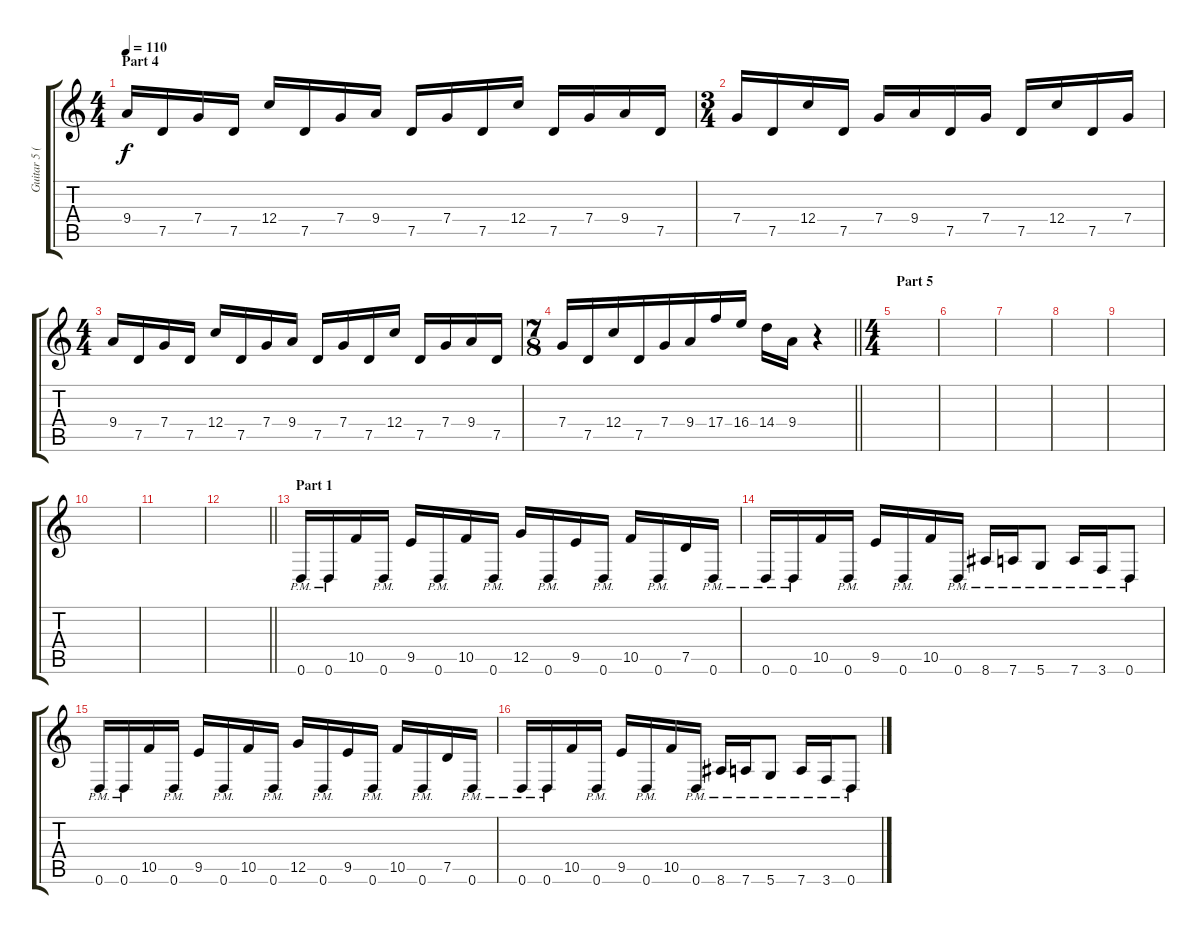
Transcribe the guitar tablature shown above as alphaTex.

\track ("Guitar 5 (Rhythm 1)" "Guitar 5 (") {instrument distortionguitar}
\staff {score tabs}
\tuning (D4 A3 F3 C3 G2 D2) {hide}
\ts (4 4)
\section ("" "Part 4")
\tempo 110
\clef g2
\ks c
9.4.16{dy f} 7.5.16 7.4.16 7.5.16 12.4.16 7.5.16 7.4.16 9.4.16 7.5.16 7.4.16 7.5.16 12.4.16 7.5.16 7.4.16 9.4.16 7.5.16 |
\ts (3 4)
7.4.16 7.5.16 12.4.16 7.5.16 7.4.16 9.4.16 7.5.16 7.4.16 7.5.16 12.4.16 7.5.16 7.4.16 |
\ts (4 4)
9.4.16 7.5.16 7.4.16 7.5.16 12.4.16 7.5.16 7.4.16 9.4.16 7.5.16 7.4.16 7.5.16 12.4.16 7.5.16 7.4.16 9.4.16 7.5.16 |
\ts (7 8)
\barLineRight lightlight
7.4.16 7.5.16 12.4.16 7.5.16 7.4.16 9.4.16 17.4.16 16.4.16 14.4.16 9.4.16 r.4 |
\ts (4 4)
\section ("" "Part 5")
|
|
|
|
|
|
|
\barLineRight lightlight
|
\section ("" "Part 1")
0.6{pm}.16 0.6{pm}.16 10.5.16 0.6{pm}.16 9.5.16 0.6{pm}.16 10.5.16 0.6{pm}.16 12.5.16 0.6{pm}.16 9.5.16 0.6{pm}.16 10.5.16 0.6{pm}.16 7.5.16 0.6{pm}.16 |
0.6{pm}.16 0.6{pm}.16 10.5.16 0.6{pm}.16 9.5.16 0.6{pm}.16 10.5.16 0.6{pm}.16 8.6{pm}.16 7.6{pm}.16 5.6{pm}.8 7.6{pm}.16 3.6{pm}.16 0.6{pm}.8 |
0.6{pm}.16 0.6{pm}.16 10.5.16 0.6{pm}.16 9.5.16 0.6{pm}.16 10.5.16 0.6{pm}.16 12.5.16 0.6{pm}.16 9.5.16 0.6{pm}.16 10.5.16 0.6{pm}.16 7.5.16 0.6{pm}.16 |
0.6{pm}.16 0.6{pm}.16 10.5.16 0.6{pm}.16 9.5.16 0.6{pm}.16 10.5.16 0.6{pm}.16 8.6{pm}.16 7.6{pm}.16 5.6{pm}.8 7.6{pm}.16 3.6{pm}.16 0.6{pm}.8
